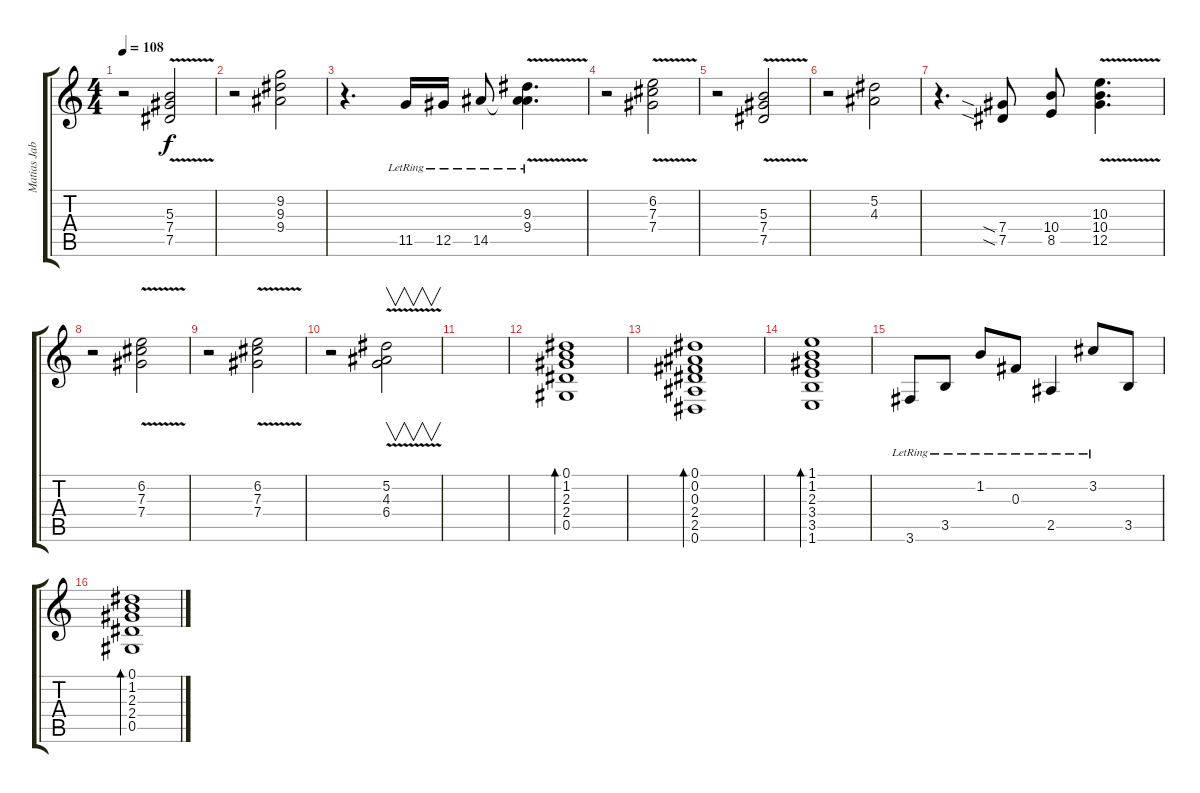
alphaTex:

\track ("Matias Jabs" "Matias Jab") {instrument electricguitarclean}
\staff {score tabs}
\tuning (Eb4 Bb3 Gb3 Db3 Ab2 Eb2) {hide}
\ts (4 4)
\tempo 108
\clef g2
\ks c
r.2{dy f} (5.3 7.4{v} 7.5).2 |
r.2 (9.2 9.3 9.4).2 |
r.4{d} 11.5{lr}.16 12.5{lr}.16 14.5{lr}.8 (9.3{lr} 9.4{v lr} 14.5{t}).4{d} |
r.2 (6.2{v} 7.3 7.4).2 |
r.2 (5.3 7.4{v} 7.5).2 |
r.2 (5.2 4.3).2 |
r.4{d} (7.4{sia} 7.5{sia}).8 (10.4 8.5).8 (10.3 10.4{v} 12.5).4{d} |
r.2 (6.2{v} 7.3 7.4).2 |
r.2 (6.2{v} 7.3 7.4).2 |
r.2 (5.2 4.3{v} 6.4).2{v} |
|
(0.1 1.2 2.3 2.4 0.5).1{bd 240} |
(0.1 0.2 0.3 2.4 2.5 0.6).1{bd 240} |
(1.1 1.2 2.3 3.4 3.5 1.6).1{bd 240} |
3.6{lr}.8 3.5{lr}.8 1.2{lr}.8 0.3{lr}.8 2.5{lr}.4 3.2{lr}.8 3.5.8 |
(0.1 1.2 2.3 2.4 0.5).1{bd 240}
